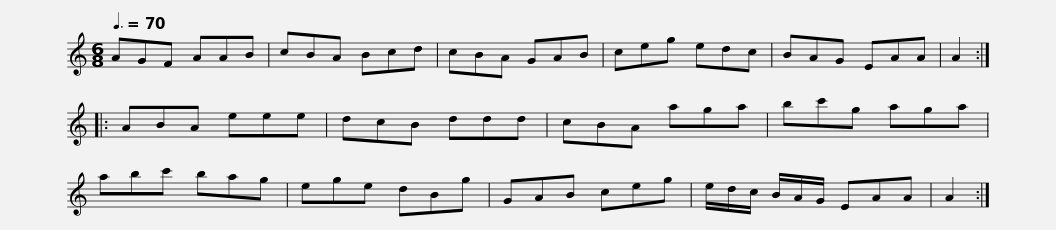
X:1
L:1/8
Q:3/8=70
M:6/8
I:linebreak $
K:C
V:1 treble
V:1
 AGF AAB | cBA Bcd | cBA GAB | ceg edc | BAG EAA | %5
 A2 :: ABA eee | dcB ddd |$ cBA aga | bc'g aga | %10
 abc' bag | ege dBg | GAB ceg | e/d/c/ B/A/G/ EAA | A2 :| %15
